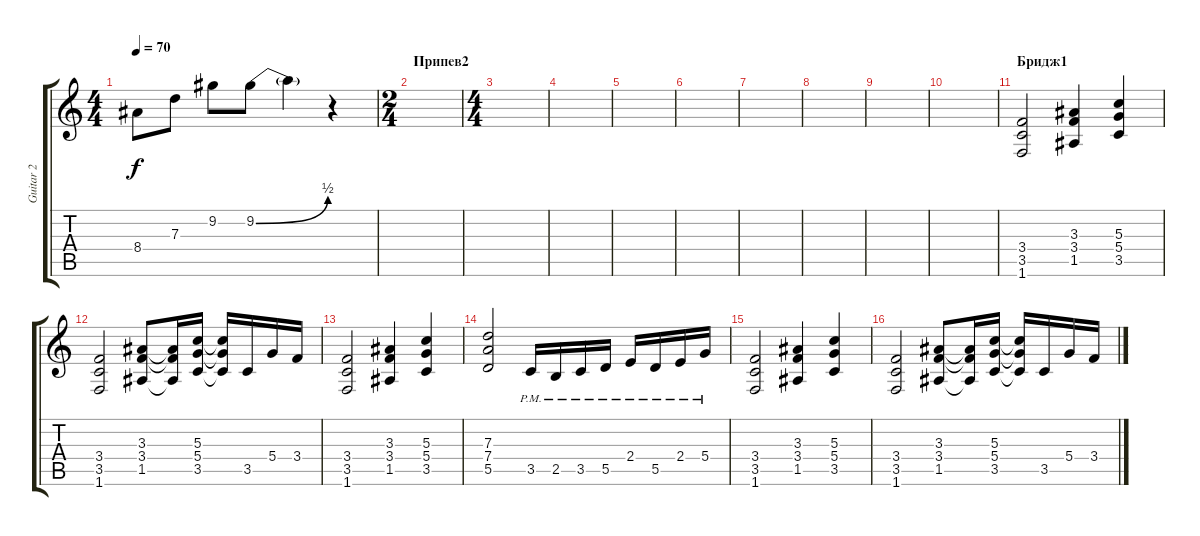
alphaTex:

\track ("Guitar 2" "Guitar 2") {instrument electricguitarclean}
\staff {score tabs}
\tuning (E4 B3 G3 D3 A2 E2) {hide}
\ts (4 4)
\tempo 70
\clef g2
\ks c
8.4.8{dy f volume 9 instrument distortionguitar} 7.3.8 9.2.8 9.2{be (bend 0 0 60 2)}.8 9.2{t}.4 r.4 |
\ts (2 4)
\section ("" "Припев2")
|
\ts (4 4)
|
|
|
|
|
|
|
|
\section ("" "Бридж1")
(3.4 3.5 1.6).2{instrument distortionguitar} (3.3 3.4 1.5).4 (5.3 5.4 3.5).4 |
(3.4 3.5 1.6).2{instrument distortionguitar} (3.3 3.4 1.5).8 (3.3{t} 3.4{t} 1.5{t}).16 (5.3 5.4 3.5).16 (5.3{t} 5.4{t} 3.5{t}).16 3.5.16 5.4.16 3.4.16 |
(3.4 3.5 1.6).2{instrument distortionguitar} (3.3 3.4 1.5).4 (5.3 5.4 3.5).4 |
(7.3 7.4 5.5).2 3.5{pm}.16 2.5{pm}.16 3.5{pm}.16 5.5{pm}.16 2.4{pm}.16 5.5{pm}.16 2.4{pm}.16 5.4{pm}.16 |
(3.4 3.5 1.6).2{instrument distortionguitar} (3.3 3.4 1.5).4 (5.3 5.4 3.5).4 |
(3.4 3.5 1.6).2{instrument distortionguitar} (3.3 3.4 1.5).8 (3.3{t} 3.4{t} 1.5{t}).16 (5.3 5.4 3.5).16 (5.3{t} 5.4{t} 3.5{t}).16 3.5.16 5.4.16 3.4.16
